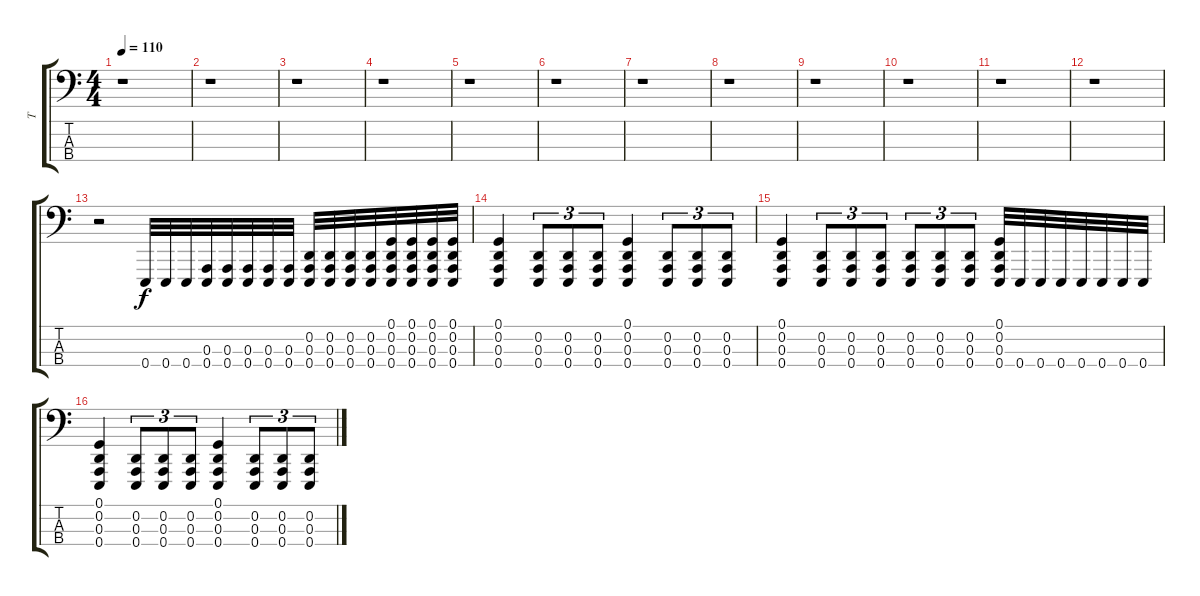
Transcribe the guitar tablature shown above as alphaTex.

\track ("T" "T") {instrument timpani}
\staff {score tabs}
\tuning (G2 D2 A1 E1) {hide}
\ts (4 4)
\tempo 110
\clef f4
\ks c
r.1{dy f} |
r.1 |
r.1 |
r.1 |
r.1 |
r.1 |
r.1 |
r.1 |
r.1 |
r.1 |
r.1 |
r.1 |
r.2 0.4.32 0.4.32 0.4.32 (0.3 0.4).32 (0.3 0.4).32 (0.3 0.4).32 (0.3 0.4).32 (0.3 0.4).32 (0.2 0.3 0.4).32 (0.2 0.3 0.4).32 (0.2 0.3 0.4).32 (0.2 0.3 0.4).32 (0.1 0.2 0.3 0.4).32 (0.1 0.2 0.3 0.4).32 (0.1 0.2 0.3 0.4).32 (0.1 0.2 0.3 0.4).32 |
\section ("" "")
(0.1 0.2 0.3 0.4).4 (0.2 0.3 0.4).8{tu (3 2)} (0.2 0.3 0.4).8{tu (3 2)} (0.2 0.3 0.4).8{tu (3 2)} (0.1 0.2 0.3 0.4).4 (0.2 0.3 0.4).8{tu (3 2)} (0.2 0.3 0.4).8{tu (3 2)} (0.2 0.3 0.4).8{tu (3 2)} |
(0.1 0.2 0.3 0.4).4 (0.2 0.3 0.4).8{tu (3 2)} (0.2 0.3 0.4).8{tu (3 2)} (0.2 0.3 0.4).8{tu (3 2)} (0.2 0.3 0.4).8{tu (3 2)} (0.2 0.3 0.4).8{tu (3 2)} (0.2 0.3 0.4).8{tu (3 2)} (0.1 0.2 0.3 0.4).32 0.4.32 0.4.32 0.4.32 0.4.32 0.4.32 0.4.32 0.4.32 |
(0.1 0.2 0.3 0.4).4 (0.2 0.3 0.4).8{tu (3 2)} (0.2 0.3 0.4).8{tu (3 2)} (0.2 0.3 0.4).8{tu (3 2)} (0.1 0.2 0.3 0.4).4 (0.2 0.3 0.4).8{tu (3 2)} (0.2 0.3 0.4).8{tu (3 2)} (0.2 0.3 0.4).8{tu (3 2)}
